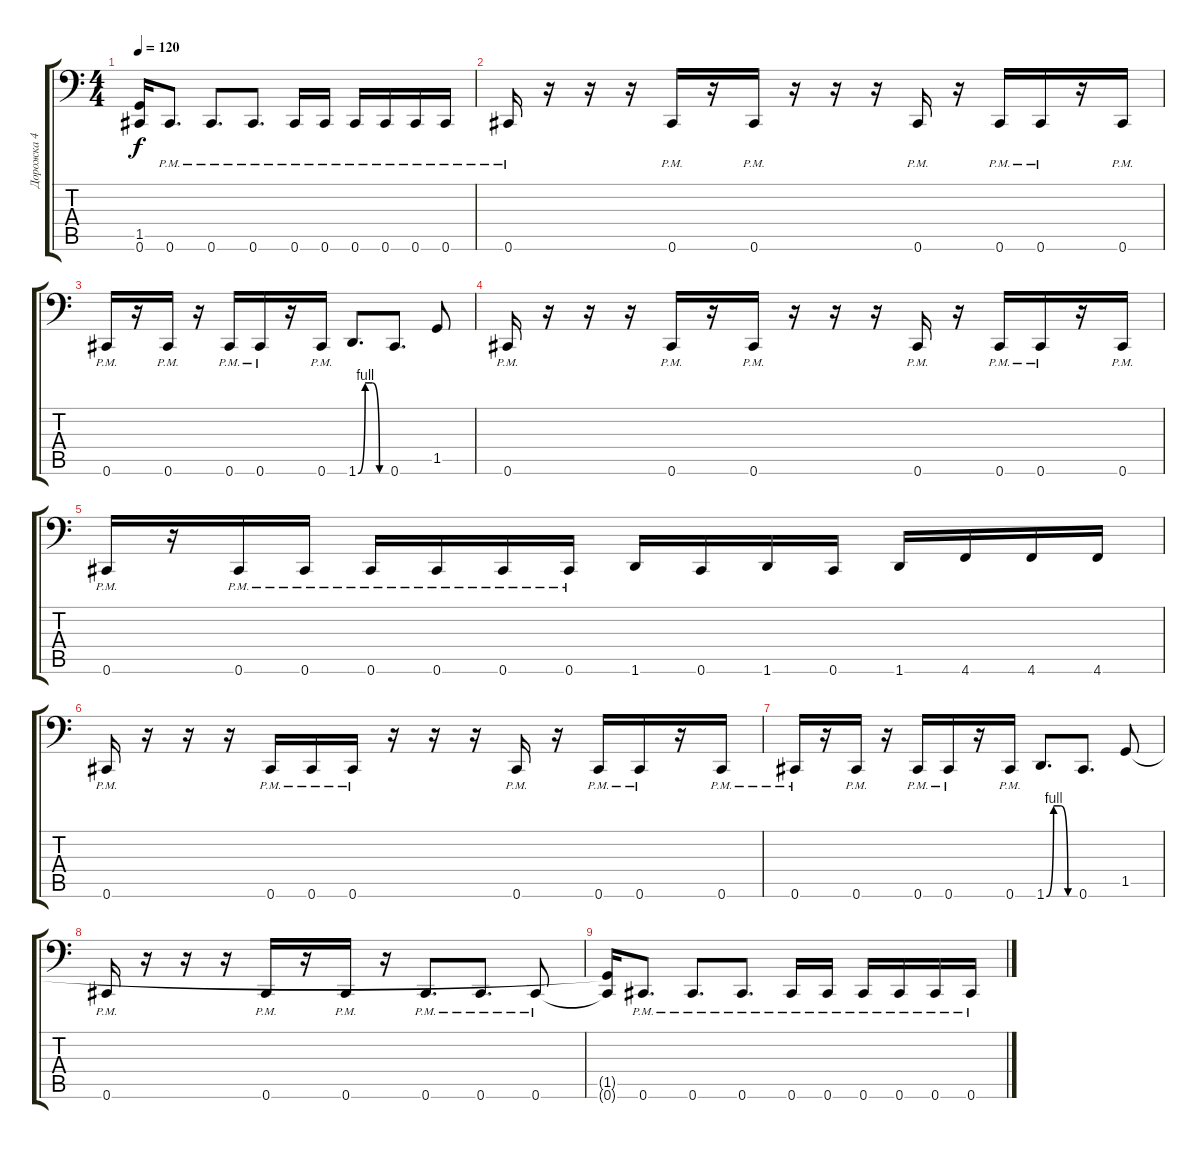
\track ("Дорожка 4" "Дорожка 4") {instrument electricbassfinger}
\staff {score tabs}
\tuning (Db3 Ab2 E2 B1 Gb1 Db1) {hide}
\ts (4 4)
\tempo 120
\clef f4
\ks c
(1.5{t} 0.6{t}).16{dy f} 0.6{pm}.8{d} 0.6{pm}.8{d} 0.6{pm}.8{d} 0.6{pm}.16 0.6{pm}.16 0.6{pm}.16 0.6{pm}.16 0.6{pm}.16 0.6{pm}.16 |
0.6{pm}.16 r.16 r.16 r.16 0.6{pm}.16 r.16 0.6{pm}.16 r.16 r.16 r.16 0.6{pm}.16 r.16 0.6{pm}.16 0.6{pm}.16 r.16 0.6{pm}.16 |
0.6{pm}.16 r.16 0.6{pm}.16 r.16 0.6{pm}.16 0.6{pm}.16 r.16 0.6{pm}.16 1.6{be (custom 0 0 15 4 30 4 45 0 60 0)}.8{d} 0.6.8{d} 1.5.8 |
0.6{pm}.16 r.16 r.16 r.16 0.6{pm}.16 r.16 0.6{pm}.16 r.16 r.16 r.16 0.6{pm}.16 r.16 0.6{pm}.16 0.6{pm}.16 r.16 0.6{pm}.16 |
0.6{pm}.16 r.16 0.6{pm}.16 0.6{pm}.16 0.6{pm}.16 0.6{pm}.16 0.6{pm}.16 0.6{pm}.16 1.6.16 0.6.16 1.6.16 0.6.16 1.6.16 4.6.16 4.6.16 4.6.16 |
0.6{pm}.16 r.16 r.16 r.16 0.6{pm}.16 0.6{pm}.16 0.6{pm}.16 r.16 r.16 r.16 0.6{pm}.16 r.16 0.6{pm}.16 0.6{pm}.16 r.16 0.6{pm}.16 |
0.6{pm}.16 r.16 0.6{pm}.16 r.16 0.6{pm}.16 0.6{pm}.16 r.16 0.6{pm}.16 1.6{be (custom 0 0 15 4 30 4 45 0 60 0)}.8{d} 0.6.8{d} 1.5.8 |
0.6{pm}.16 r.16 r.16 r.16 0.6{pm}.16 r.16 0.6{pm}.16 r.16 0.6{pm}.8{d} 0.6{pm}.8{d} 0.6{pm}.8 |
(1.5{t} 0.6{t}).16 0.6{pm}.8{d} 0.6{pm}.8{d} 0.6{pm}.8{d} 0.6{pm}.16 0.6{pm}.16 0.6{pm}.16 0.6{pm}.16 0.6{pm}.16 0.6{pm}.16
